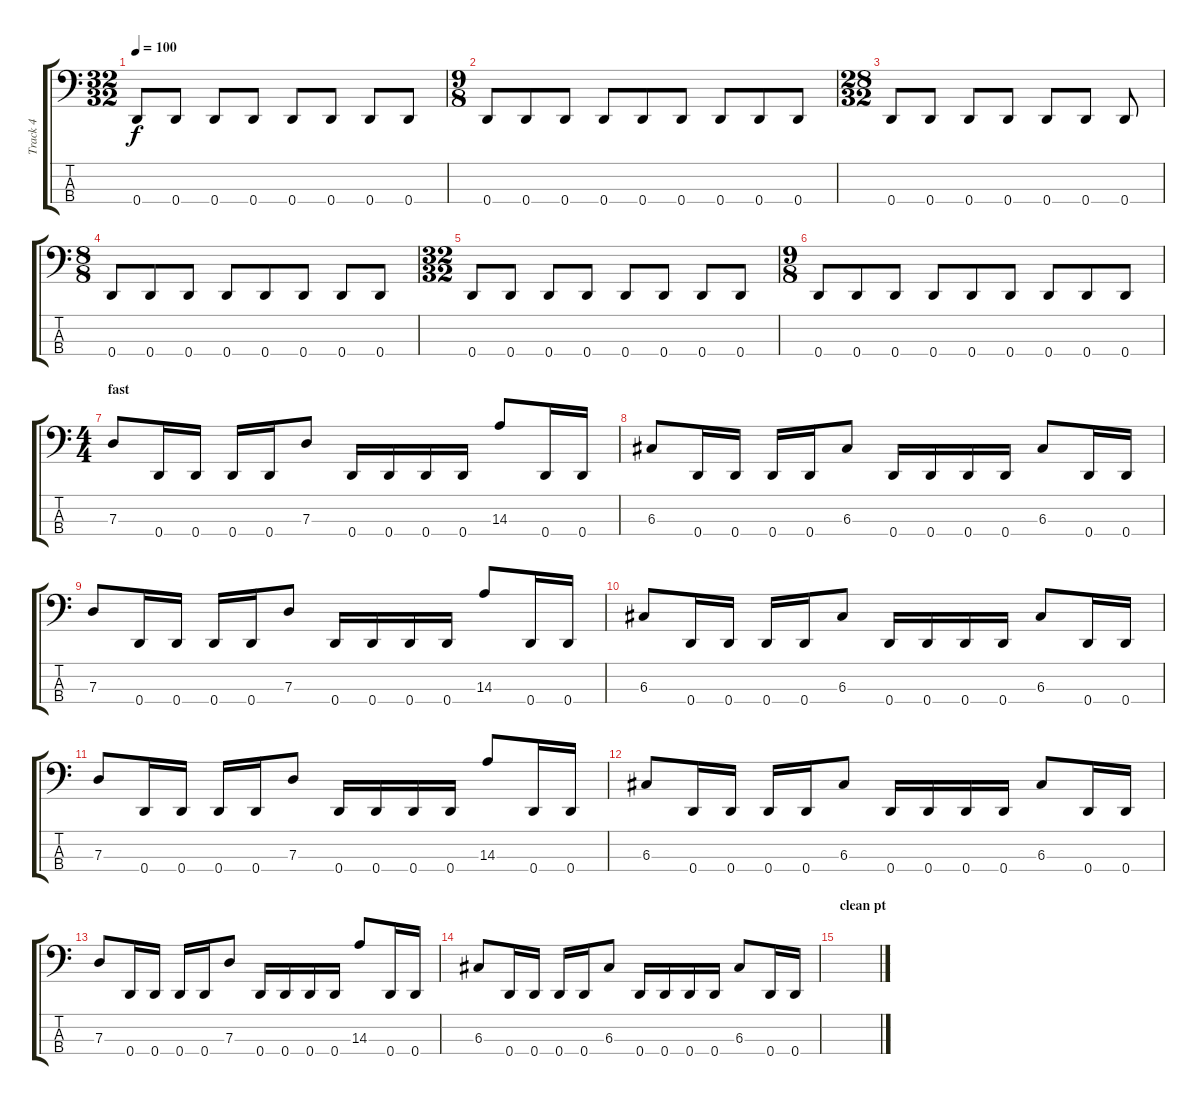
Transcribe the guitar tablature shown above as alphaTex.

\track ("Track 4" "Track 4") {instrument electricbassfinger}
\staff {score tabs}
\tuning (F2 C2 G1 D1) {hide}
\ts (32 32)
\tempo 100
\clef f4
\ks c
0.4.8{dy f} 0.4.8 0.4.8 0.4.8 0.4.8 0.4.8 0.4.8 0.4.8 |
\ts (9 8)
0.4.8 0.4.8 0.4.8 0.4.8 0.4.8 0.4.8 0.4.8 0.4.8 0.4.8 |
\ts (28 32)
0.4.8 0.4.8 0.4.8 0.4.8 0.4.8 0.4.8 0.4.8 |
\ts (8 8)
0.4.8 0.4.8 0.4.8 0.4.8 0.4.8 0.4.8 0.4.8 0.4.8 |
\ts (32 32)
0.4.8 0.4.8 0.4.8 0.4.8 0.4.8 0.4.8 0.4.8 0.4.8 |
\ts (9 8)
0.4.8 0.4.8 0.4.8 0.4.8 0.4.8 0.4.8 0.4.8 0.4.8 0.4.8 |
\ts (4 4)
\section ("" "fast")
7.3.8 0.4.16 0.4.16 0.4.16 0.4.16 7.3.8 0.4.16 0.4.16 0.4.16 0.4.16 14.3.8 0.4.16 0.4.16 |
6.3.8 0.4.16 0.4.16 0.4.16 0.4.16 6.3.8 0.4.16 0.4.16 0.4.16 0.4.16 6.3.8 0.4.16 0.4.16 |
7.3.8 0.4.16 0.4.16 0.4.16 0.4.16 7.3.8 0.4.16 0.4.16 0.4.16 0.4.16 14.3.8 0.4.16 0.4.16 |
6.3.8 0.4.16 0.4.16 0.4.16 0.4.16 6.3.8 0.4.16 0.4.16 0.4.16 0.4.16 6.3.8 0.4.16 0.4.16 |
7.3.8 0.4.16 0.4.16 0.4.16 0.4.16 7.3.8 0.4.16 0.4.16 0.4.16 0.4.16 14.3.8 0.4.16 0.4.16 |
6.3.8 0.4.16 0.4.16 0.4.16 0.4.16 6.3.8 0.4.16 0.4.16 0.4.16 0.4.16 6.3.8 0.4.16 0.4.16 |
7.3.8 0.4.16 0.4.16 0.4.16 0.4.16 7.3.8 0.4.16 0.4.16 0.4.16 0.4.16 14.3.8 0.4.16 0.4.16 |
6.3.8 0.4.16 0.4.16 0.4.16 0.4.16 6.3.8 0.4.16 0.4.16 0.4.16 0.4.16 6.3.8 0.4.16 0.4.16 |
\section ("" "clean pt")
